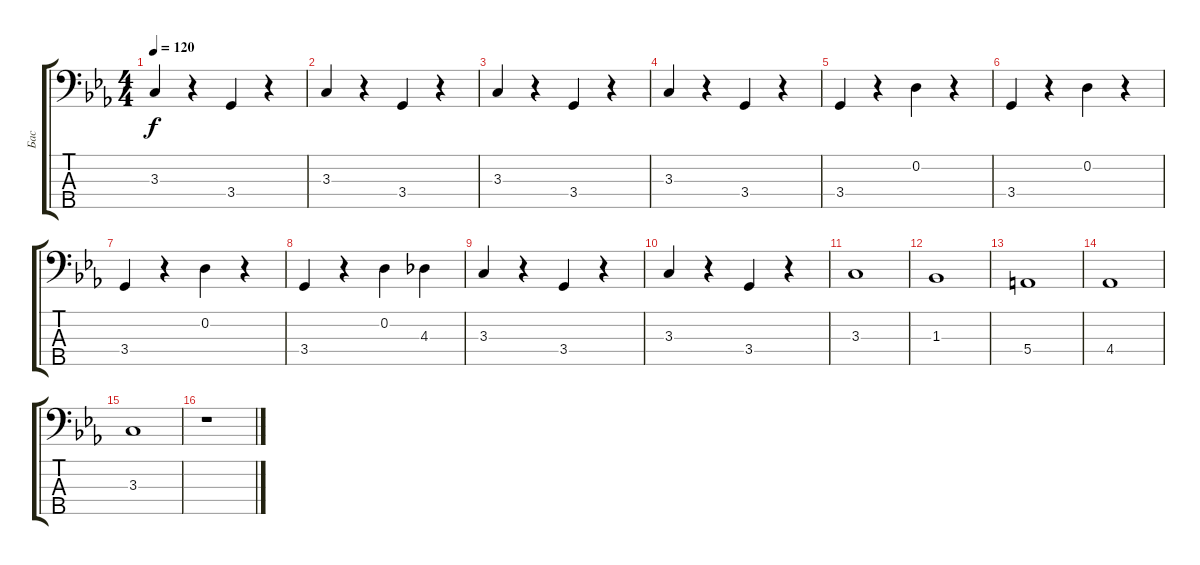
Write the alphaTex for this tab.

\track ("Бас" "Бас") {instrument acousticguitarsteel}
\staff {score tabs}
\tuning (G2 D2 A1 E1 B0) {hide}
\ts (4 4)
\tempo 120
\clef f4
\ks cminor
3.3.4{dy f} r.4 3.4.4 r.4 |
3.3.4 r.4 3.4.4 r.4 |
3.3.4 r.4 3.4.4 r.4 |
3.3.4 r.4 3.4.4 r.4 |
3.4.4 r.4 0.2.4 r.4 |
3.4.4 r.4 0.2.4 r.4 |
3.4.4 r.4 0.2.4 r.4 |
3.4.4 r.4 0.2.4 4.3.4 |
3.3.4 r.4 3.4.4 r.4 |
3.3.4 r.4 3.4.4 r.4 |
3.3.1 |
1.3.1 |
5.4.1 |
4.4.1 |
3.3.1 |
r.1
